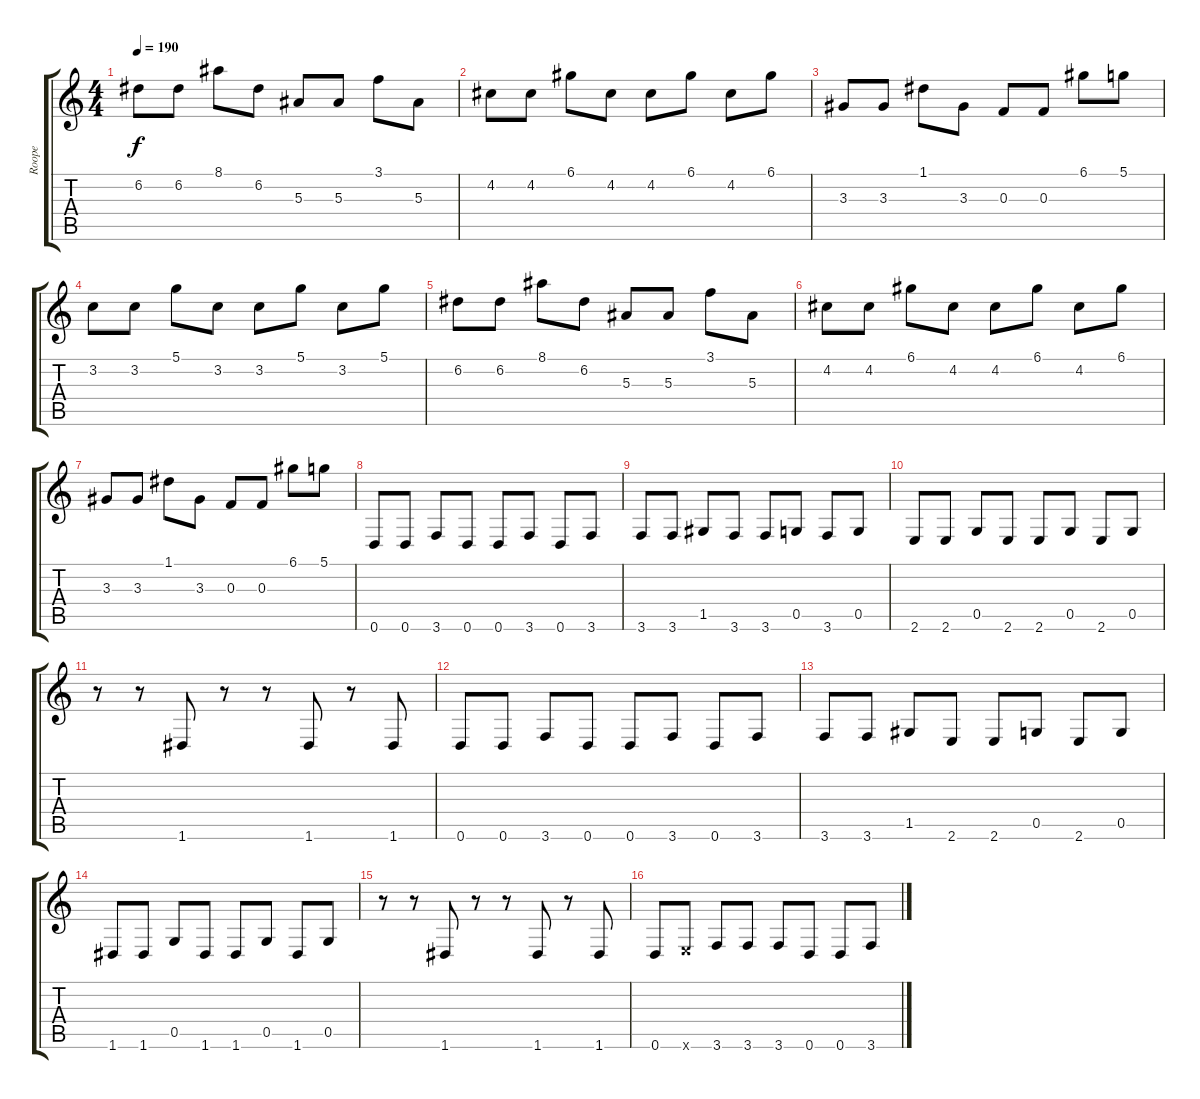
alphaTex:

\track ("Roope" "Roope") {instrument distortionguitar}
\staff {score tabs}
\tuning (D4 A3 F3 C3 G2 D2) {hide}
\ts (4 4)
\tempo 190
\clef g2
\ks c
6.2.8{dy f} 6.2.8 8.1.8 6.2.8 5.3.8 5.3.8 3.1.8 5.3.8 |
4.2.8 4.2.8 6.1.8 4.2.8 4.2.8 6.1.8 4.2.8 6.1.8 |
3.3.8 3.3.8 1.1.8 3.3.8 0.3.8 0.3.8 6.1.8 5.1.8 |
3.2.8 3.2.8 5.1.8 3.2.8 3.2.8 5.1.8 3.2.8 5.1.8 |
6.2.8 6.2.8 8.1.8 6.2.8 5.3.8 5.3.8 3.1.8 5.3.8 |
4.2.8 4.2.8 6.1.8 4.2.8 4.2.8 6.1.8 4.2.8 6.1.8 |
3.3.8 3.3.8 1.1.8 3.3.8 0.3.8 0.3.8 6.1.8 5.1.8 |
0.6.8 0.6.8 3.6.8 0.6.8 0.6.8 3.6.8 0.6.8 3.6.8 |
3.6.8 3.6.8 1.5.8 3.6.8 3.6.8 0.5.8 3.6.8 0.5.8 |
2.6.8 2.6.8 0.5.8 2.6.8 2.6.8 0.5.8 2.6.8 0.5.8 |
r.8 r.8 1.6.8 r.8 r.8 1.6.8 r.8 1.6.8 |
0.6.8 0.6.8 3.6.8 0.6.8 0.6.8 3.6.8 0.6.8 3.6.8 |
3.6.8 3.6.8 1.5.8 2.6.8 2.6.8 0.5.8 2.6.8 0.5.8 |
1.6.8 1.6.8 0.5.8 1.6.8 1.6.8 0.5.8 1.6.8 0.5.8 |
r.8 r.8 1.6.8 r.8 r.8 1.6.8 r.8 1.6.8 |
0.6.8 2.6{x}.8 3.6.8 3.6.8 3.6.8 0.6.8 0.6.8 3.6.8
